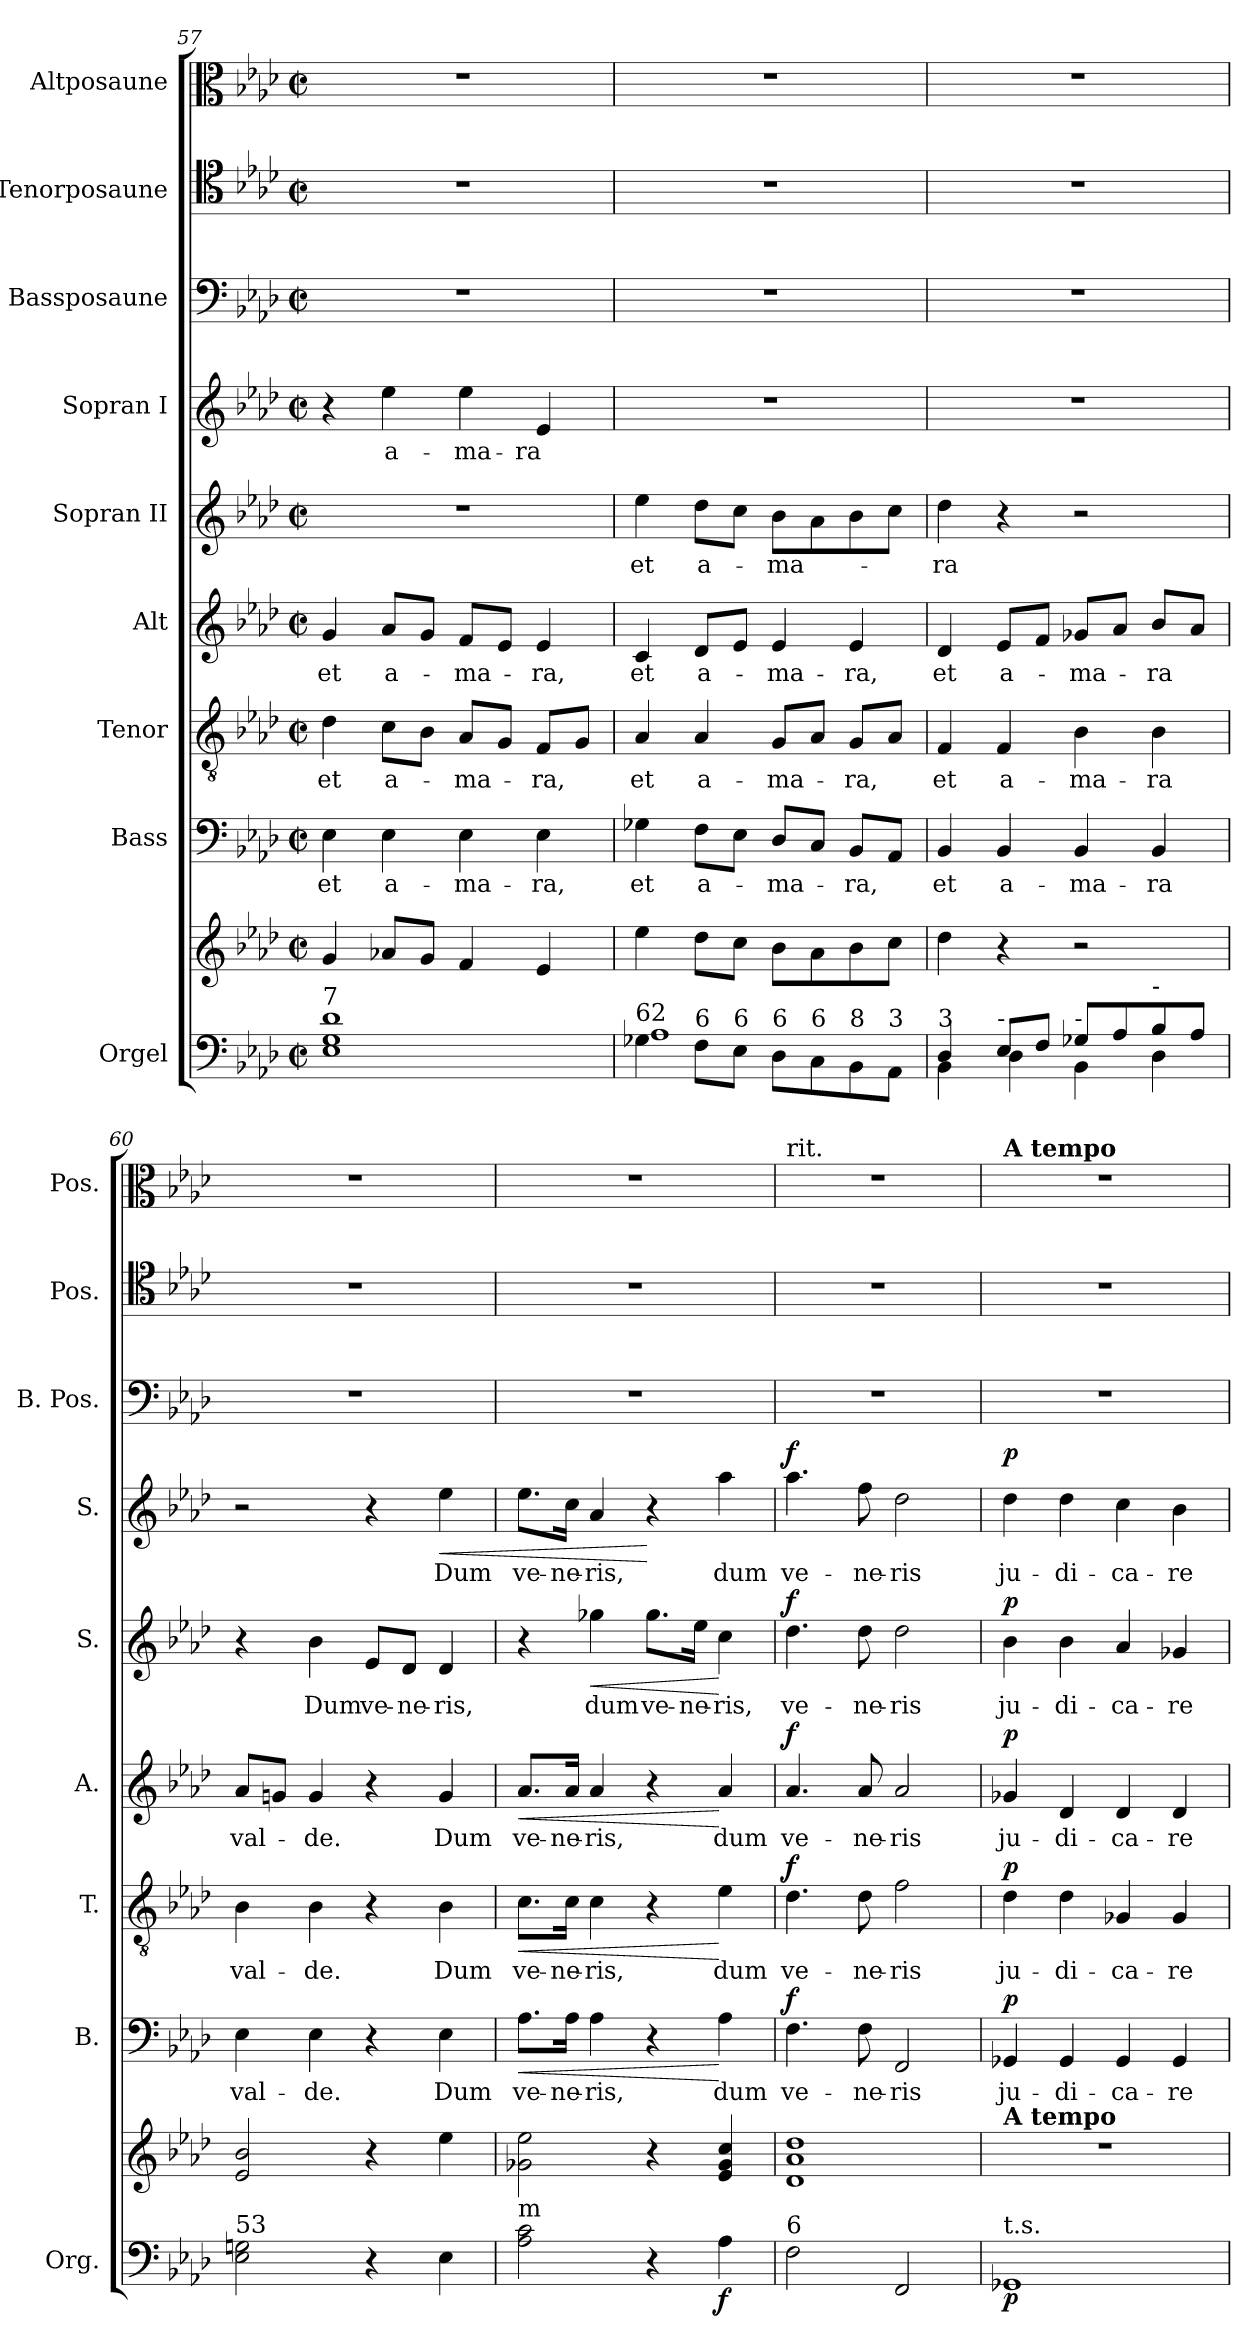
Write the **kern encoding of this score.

**kern	**kern	**dynam	**kern	**text	**dynam	**kern	**text	**dynam	**kern	**text	**dynam	**kern	**text	**dynam	**kern	**text	**dynam	**kern	**kern	**kern
*part9	*part9	*part9	*part8	*part8	*part8	*part7	*part7	*part7	*part6	*part6	*part6	*part5	*part5	*part5	*part4	*part4	*part4	*part3	*part2	*part1
*staff10	*staff9	*staff9/10	*staff8	*staff8	*staff8	*staff7	*staff7	*staff7	*staff6	*staff6	*staff6	*staff5	*staff5	*staff5	*staff4	*staff4	*staff4	*staff3	*staff2	*staff1
*I"Orgel	*	*	*I"Bass	*	*	*I"Tenor	*	*	*I"Alt	*	*	*I"Sopran II	*	*	*I"Sopran I	*	*	*I"Bassposaune	*I"Tenorposaune	*I"Altposaune
*I'Org.	*	*	*I'B.	*	*	*I'T.	*	*	*I'A.	*	*	*I'S.	*	*	*I'S.	*	*	*I'B. Pos.	*I'Pos.	*I'Pos.
*clefF4	*clefG2	*	*clefF4	*	*	*clefGv2	*	*	*clefG2	*	*	*clefG2	*	*	*clefG2	*	*	*clefF4	*clefC4	*clefC3
*	*	*	*	*	*	*ITrd7c12	*	*	*	*	*	*	*	*	*	*	*	*	*	*
*k[b-e-a-d-]	*k[b-e-a-d-]	*	*k[b-e-a-d-]	*	*	*k[b-e-a-d-]	*	*	*k[b-e-a-d-]	*	*	*k[b-e-a-d-]	*	*	*k[b-e-a-d-]	*	*	*k[b-e-a-d-]	*k[b-e-a-d-]	*k[b-e-a-d-]
*f:	*f:	*	*f:	*	*	*f:	*	*	*f:	*	*	*f:	*	*	*f:	*	*	*f:	*f:	*f:
*M2/2	*M2/2	*	*M2/2	*	*	*M2/2	*	*	*M2/2	*	*	*M2/2	*	*	*M2/2	*	*	*M2/2	*M2/2	*M2/2
*met(c|)	*met(c|)	*	*met(c|)	*	*	*met(c|)	*	*	*met(c|)	*	*	*met(c|)	*	*	*met(c|)	*	*	*met(c|)	*met(c|)	*met(c|)
=57	=57	=57	=57	=57	=57	=57	=57	=57	=57	=57	=57	=57	=57	=57	=57	=57	=57	=57	=57	=57
!LO:TX:a:t=7	!	!	!	!	!	!	!	!	!	!	!	!	!	!	!	!	!	!	!	!
!	!	!	!	!LO:LY:b	!	!	!LO:LY:b	!	!	!LO:LY:b	!	!	!	!	!	!	!	!	!	!
1E- 1G 1d-	4g/	.	4E-\	et	.	4D-\	et	.	4g/	et	.	1r	.	.	4r	.	.	1r	1r	1r
!	!	!	!	!LO:LY:b	!	!	!LO:LY:b	!	!	!LO:LY:b	!	!	!	!	!	!LO:LY:b	!	!	!	!
.	8a-X/L	.	4E-\	a-	.	8C\L	a-	.	8a-/L	a-	.	.	.	.	4ee-\	a-	.	.	.	.
.	8g/J	.	.	.	.	8BB-\J	.	.	8g/J	.	.	.	.	.	.	.	.	.	.	.
!	!	!	!	!LO:LY:b	!	!	!LO:LY:b	!	!	!LO:LY:b	!	!	!	!	!	!LO:LY:b	!	!	!	!
.	4f/	.	4E-\	-ma-	.	8AA-/L	-ma-	.	8f/L	-ma-	.	.	.	.	4ee-\	-ma-	.	.	.	.
.	.	.	.	.	.	8GG/J	.	.	8e-/J	.	.	.	.	.	.	.	.	.	.	.
!	!	!	!	!LO:LY:b	!	!	!LO:LY:b	!	!	!LO:LY:b	!	!	!	!	!	!LO:LY:b	!	!	!	!
.	4e-/	.	4E-\	-ra,	.	8FF/L	-ra,	.	4e-/	-ra,	.	.	.	.	4e-/	-ra	.	.	.	.
.	.	.	.	.	.	8GG/J	.	.	.	.	.	.	.	.	.	.	.	.	.	.
=58	=58	=58	=58	=58	=58	=58	=58	=58	=58	=58	=58	=58	=58	=58	=58	=58	=58	=58	=58	=58
*^	*	*	*	*	*	*	*	*	*	*	*	*	*	*	*	*	*	*	*	*
!LO:TX:a:t=62	!	!	!	!	!	!	!	!	!	!	!	!	!	!	!	!	!	!	!	!	!
!	!	!	!	!	!LO:LY:b	!	!	!LO:LY:b	!	!	!LO:LY:b	!	!	!LO:LY:b	!	!	!	!	!	!	!
4G-X\	1A-	4ee-\	.	4G-X\	et	.	4AA-/	et	.	4c/	et	.	4ee-\	et	.	1r	.	.	1r	1r	1r
!LO:TX:a:t=6	!	!	!	!	!	!	!	!	!	!	!	!	!	!	!	!	!	!	!	!	!
!	!	!	!	!	!LO:LY:b	!	!	!LO:LY:b	!	!	!LO:LY:b	!	!	!LO:LY:b	!	!	!	!	!	!	!
8F\L	.	8dd-\L	.	8F\L	a-	.	4AA-/	a-	.	8d-/L	a-	.	8dd-\L	a-	.	.	.	.	.	.	.
!LO:TX:a:t=6	!	!	!	!	!	!	!	!	!	!	!	!	!	!	!	!	!	!	!	!	!
8E-\J	.	8cc\J	.	8E-\J	.	.	.	.	.	8e-/J	.	.	8cc\J	.	.	.	.	.	.	.	.
!LO:TX:a:t=6	!	!	!	!	!	!	!	!	!	!	!	!	!	!	!	!	!	!	!	!	!
!	!	!	!	!	!LO:LY:b	!	!	!LO:LY:b	!	!	!LO:LY:b	!	!	!LO:LY:b	!	!	!	!	!	!	!
8D-\L	.	8b-\L	.	8D-/L	-ma-	.	8GG/L	-ma-	.	4e-/	-ma-	.	8b-\L	-ma-	.	.	.	.	.	.	.
!LO:TX:a:t=6	!	!	!	!	!	!	!	!	!	!	!	!	!	!	!	!	!	!	!	!	!
8C\	.	8a-\	.	8C/J	.	.	8AA-/J	.	.	.	.	.	8a-\	.	.	.	.	.	.	.	.
!LO:TX:a:t=8	!	!	!	!	!	!	!	!	!	!	!	!	!	!	!	!	!	!	!	!	!
!	!	!	!	!	!LO:LY:b	!	!	!LO:LY:b	!	!	!LO:LY:b	!	!	!	!	!	!	!	!	!	!
8BB-\	.	8b-\	.	8BB-/L	-ra,	.	8GG/L	-ra,	.	4e-/	-ra,	.	8b-\	.	.	.	.	.	.	.	.
!LO:TX:a:t=3	!	!	!	!	!	!	!	!	!	!	!	!	!	!	!	!	!	!	!	!	!
8AA-\J	.	8cc\J	.	8AA-/J	.	.	8AA-/J	.	.	.	.	.	8cc\J	.	.	.	.	.	.	.	.
=59	=59	=59	=59	=59	=59	=59	=59	=59	=59	=59	=59	=59	=59	=59	=59	=59	=59	=59	=59	=59	=59
!LO:TX:a:t=3	!	!	!	!	!	!	!	!	!	!	!	!	!	!	!	!	!	!	!	!	!
!	!	!	!	!	!LO:LY:b	!	!	!LO:LY:b	!	!	!LO:LY:b	!	!	!LO:LY:b	!	!	!	!	!	!	!
4D-/	4BB-\	4dd-\	.	4BB-/	et	.	4FF/	et	.	4d-/	et	.	4dd-\	-ra	.	1r	.	.	1r	1r	1r
!LO:TX:a:t=-	!	!	!	!	!	!	!	!	!	!	!	!	!	!	!	!	!	!	!	!	!
!	!	!	!	!	!LO:LY:b	!	!	!LO:LY:b	!	!	!LO:LY:b	!	!	!	!	!	!	!	!	!	!
8E-/L	4D-\	4r	.	4BB-/	a-	.	4FF/	a-	.	8e-/L	a-	.	4r	.	.	.	.	.	.	.	.
8F/J	.	.	.	.	.	.	.	.	.	8f/J	.	.	.	.	.	.	.	.	.	.	.
!LO:TX:a:t=-	!	!	!	!	!	!	!	!	!	!	!	!	!	!	!	!	!	!	!	!	!
!	!	!	!	!	!LO:LY:b	!	!	!LO:LY:b	!	!	!LO:LY:b	!	!	!	!	!	!	!	!	!	!
8G-X/L	4BB-\	2r	.	4BB-/	-ma-	.	4BB-\	-ma-	.	8g-X/L	-ma-	.	2r	.	.	.	.	.	.	.	.
8A-/	.	.	.	.	.	.	.	.	.	8a-/J	.	.	.	.	.	.	.	.	.	.	.
!LO:TX:a:t=-	!	!	!	!	!	!	!	!	!	!	!	!	!	!	!	!	!	!	!	!	!
!	!	!	!	!	!LO:LY:b	!	!	!LO:LY:b	!	!	!LO:LY:b	!	!	!	!	!	!	!	!	!	!
8B-/	4D-\	.	.	4BB-/	-ra	.	4BB-\	-ra	.	8b-/L	-ra	.	.	.	.	.	.	.	.	.	.
8A-/J	.	.	.	.	.	.	.	.	.	8a-/J	.	.	.	.	.	.	.	.	.	.	.
*v	*v	*	*	*	*	*	*	*	*	*	*	*	*	*	*	*	*	*	*	*	*
=60	=60	=60	=60	=60	=60	=60	=60	=60	=60	=60	=60	=60	=60	=60	=60	=60	=60	=60	=60	=60
!LO:TX:a:t=53	!	!	!	!	!	!	!	!	!	!	!	!	!	!	!	!	!	!	!	!
!	!	!	!	!LO:LY:b	!	!	!LO:LY:b	!	!	!LO:LY:b	!	!	!	!	!	!	!	!	!	!
2E-\ 2Gn\	2e-/ 2b-/	.	4E-\	val-	.	4BB-\	val-	.	8a-/L	val-	.	4r	.	.	2r	.	.	1r	1r	1r
.	.	.	.	.	.	.	.	.	8gn/J	.	.	.	.	.	.	.	.	.	.	.
!	!	!	!	!LO:LY:b	!	!	!LO:LY:b	!	!	!LO:LY:b	!	!	!LO:LY:b	!	!	!	!	!	!	!
.	.	.	4E-\	-de.	.	4BB-\	-de.	.	4g/	-de.	.	4b-\	Dum	.	.	.	.	.	.	.
!	!	!	!	!	!	!	!	!	!	!	!	!	!LO:LY:b	!	!	!	!	!	!	!
4r	4r	.	4r	.	.	4r	.	.	4r	.	.	8e-/L	ve-	.	4r	.	.	.	.	.
!	!	!	!	!	!	!	!	!	!	!	!	!	!LO:LY:b	!	!	!	!	!	!	!
.	.	.	.	.	.	.	.	.	.	.	.	8d-/J	-ne-	.	.	.	.	.	.	.
!	!	!	!	!LO:LY:b	!	!	!LO:LY:b	!	!	!LO:LY:b	!	!	!LO:LY:b	!	!	!LO:LY:b	!LO:HP:b	!	!	!
4E-\	4ee-\	.	4E-\	Dum	.	4BB-\	Dum	.	4g/	Dum	.	4d-/	-ris,	.	4ee-\	Dum	<	.	.	.
!!LO:PB:g=z
=61	=61	=61	=61	=61	=61	=61	=61	=61	=61	=61	=61	=61	=61	=61	=61	=61	=61	=61	=61	=61
!LO:TX:a:t=m	!	!	!	!	!	!	!	!	!	!	!	!	!	!	!	!	!	!	!	!
!	!	!	!	!LO:LY:b	!LO:HP:b	!	!LO:LY:b	!LO:HP:b	!	!LO:LY:b	!LO:HP:b	!	!	!	!	!LO:LY:b	!	!	!	!
2A-\ 2c\	2g-X\ 2ee-\	.	8.A-\L	ve-	<	8.C\L	ve-	<	8.a-/L	ve-	<	4r	.	.	8.ee-\L	ve-	.	1r	1r	1r
!	!	!	!	!LO:LY:b	!	!	!LO:LY:b	!	!	!LO:LY:b	!	!	!	!	!	!LO:LY:b	!	!	!	!
.	.	.	16A-\Jk	-ne-	.	16C\Jk	-ne-	.	16a-/Jk	-ne-	.	.	.	.	16cc\Jk	-ne-	.	.	.	.
!	!	!	!	!LO:LY:b	!	!	!LO:LY:b	!	!	!LO:LY:b	!	!	!LO:LY:b	!LO:HP:b	!	!LO:LY:b	!	!	!	!
.	.	.	4A-\	-ris,	.	4C\	-ris,	.	4a-/	-ris,	.	4gg-X\	dum	<	4a-/	-ris,	.	.	.	.
!	!	!	!	!	!	!	!	!	!	!	!	!	!LO:LY:b	!	!	!	!	!	!	!
4r	4r	.	4r	.	.	4r	.	.	4r	.	.	8.gg-\L	ve-	.	4r	.	[	.	.	.
!	!	!	!	!	!	!	!	!	!	!	!	!	!LO:LY:b	!	!	!	!	!	!	!
.	.	.	.	.	.	.	.	.	.	.	.	16ee-\Jk	-ne-	.	.	.	.	.	.	.
!	!	!LO:DY:b=2	!	!LO:LY:b	!	!	!LO:LY:b	!	!	!LO:LY:b	!	!	!LO:LY:b	!	!	!LO:LY:b	!	!	!	!
4A-\	4e-/ 4g-/ 4cc/	f	4A-\	dum	[	4E-\	dum	[	4a-/	dum	[	4cc\	-ris,	[	4aa-\	dum	.	.	.	.
=62	=62	=62	=62	=62	=62	=62	=62	=62	=62	=62	=62	=62	=62	=62	=62	=62	=62	=62	=62	=62
!	!	!	!	!	!	!	!	!	!	!	!	!	!	!	!	!	!	!	!	!LO:TX:a:t=rit.
!LO:TX:a:t=6	!	!	!	!	!	!	!	!	!	!	!	!	!	!	!	!	!	!	!	!
!	!	!	!	!LO:LY:b	!LO:DY:b	!	!LO:LY:b	!LO:DY:b	!	!LO:LY:b	!LO:DY:b	!	!LO:LY:b	!LO:DY:b	!	!LO:LY:b	!LO:DY:b	!	!	!
2F\	1d- 1a- 1dd-	.	4.F\	ve-	f	4.D-\	ve-	f	4.a-/	ve-	f	4.dd-\	ve-	f	4.aa-\	ve-	f	1r	1r	1r
!	!	!	!	!LO:LY:b	!	!	!LO:LY:b	!	!	!LO:LY:b	!	!	!LO:LY:b	!	!	!LO:LY:b	!	!	!	!
.	.	.	8F\	-ne-	.	8D-\	-ne-	.	8a-/	-ne-	.	8dd-\	-ne-	.	8ff\	-ne-	.	.	.	.
!	!	!	!	!LO:LY:b	!	!	!LO:LY:b	!	!	!LO:LY:b	!	!	!LO:LY:b	!	!	!LO:LY:b	!	!	!	!
2FF/	.	.	2FF/	-ris	.	2F\	-ris	.	2a-/	-ris	.	2dd-\	-ris	.	2dd-\	-ris	.	.	.	.
=63	=63	=63	=63	=63	=63	=63	=63	=63	=63	=63	=63	=63	=63	=63	=63	=63	=63	=63	=63	=63
!	!	!	!	!	!	!	!	!	!	!	!	!	!	!	!	!	!	!	!	!LO:TX:a:B:t=A tempo
!	!LO:TX:a:B:t=A tempo	!	!	!	!	!	!	!	!	!	!	!	!	!	!	!	!	!	!	!
!LO:TX:a:t=t.s.	!	!	!	!	!	!	!	!	!	!	!	!	!	!	!	!	!	!	!	!
!	!	!LO:DY:b=2	!	!LO:LY:b	!LO:DY:b	!	!LO:LY:b	!LO:DY:b	!	!LO:LY:b	!LO:DY:b	!	!LO:LY:b	!LO:DY:b	!	!LO:LY:b	!LO:DY:b	!	!	!
1GG-X	1r	p	4GG-X/	ju-	p	4D-\	ju-	p	4g-X/	ju-	p	4b-\	ju-	p	4dd-\	ju-	p	1r	1r	1r
!	!	!	!	!LO:LY:b	!	!	!LO:LY:b	!	!	!LO:LY:b	!	!	!LO:LY:b	!	!	!LO:LY:b	!	!	!	!
.	.	.	4GG-/	-di-	.	4D-\	-di-	.	4d-/	-di-	.	4b-\	-di-	.	4dd-\	-di-	.	.	.	.
!	!	!	!	!LO:LY:b	!	!	!LO:LY:b	!	!	!LO:LY:b	!	!	!LO:LY:b	!	!	!LO:LY:b	!	!	!	!
.	.	.	4GG-/	-ca-	.	4GG-X/	-ca-	.	4d-/	-ca-	.	4a-/	-ca-	.	4cc\	-ca-	.	.	.	.
!	!	!	!	!LO:LY:b	!	!	!LO:LY:b	!	!	!LO:LY:b	!	!	!LO:LY:b	!	!	!LO:LY:b	!	!	!	!
.	.	.	4GG-/	-re	.	4GG-/	-re	.	4d-/	-re	.	4g-X/	-re	.	4b-\	-re	.	.	.	.
=	=	=	=	=	=	=	=	=	=	=	=	=	=	=	=	=	=	=	=	=
*-	*-	*-	*-	*-	*-	*-	*-	*-	*-	*-	*-	*-	*-	*-	*-	*-	*-	*-	*-	*-
